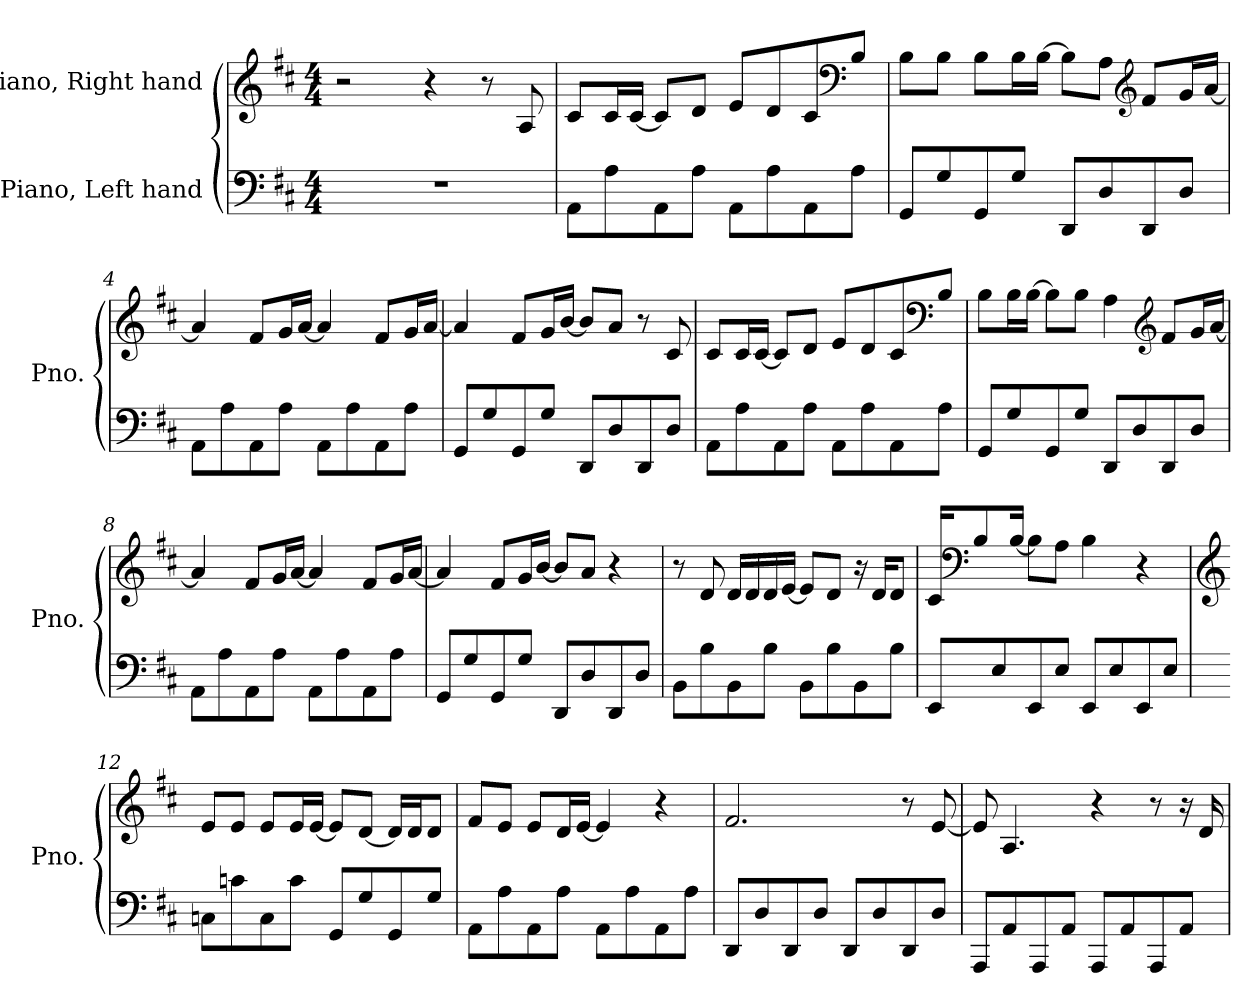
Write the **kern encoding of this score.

**kern	**kern
*part2	*part1
*staff2	*staff1
*I"Piano, Left hand	*I"Piano, Right hand
*I'Pno.	*I'Pno.
*clefF4	*clefG2
*k[f#c#]	*k[f#c#]
*M4/4	*M4/4
*MM100	*MM100
=1	=1
1r	2r
.	4r
.	8r
.	8A/
=2	=2
8AA\L	8c#/L
8A\	16c#/L
.	[16c#/JJ
8AA\	8c#/L]
8A\J	8d/J
8AA\L	8e/L
8A\	8d/
8AA\	8c#/
*	*clefF4
8A\J	8B/J
=3	=3
8GG/L	8B\L
8G/	8B\J
8GG/	8B\L
8G/J	16B\L
.	[16B\JJ
8DD/L	8B\L]
8D/	8A\J
*	*clefG2
8DD/	8f#/L
8D/J	16g/L
.	[16a/JJ
!!LO:LB:g=z
=4	=4
8AA\L	4a/]
8A\	.
8AA\	8f#/L
8A\J	16g/L
.	[16a/JJ
8AA\L	4a/]
8A\	.
8AA\	8f#/L
8A\J	16g/L
.	[16a/JJ
=5	=5
8GG/L	4a/]
8G/	.
8GG/	8f#/L
8G/J	16g/L
.	[16b/JJ
8DD/L	8b/L]
8D/	8a/J
8DD/	8r
8D/J	8c#/
=6	=6
8AA\L	8c#/L
8A\	16c#/L
.	[16c#/JJ
8AA\	8c#/L]
8A\J	8d/J
8AA\L	8e/L
8A\	8d/
8AA\	8c#/
*	*clefF4
8A\J	8B/J
=7	=7
8GG/L	8B\L
8G/	16B\L
.	[16B\JJ
8GG/	8B\L]
8G/J	8B\J
8DD/L	4A\
8D/	.
*	*clefG2
8DD/	8f#/L
8D/J	16g/L
.	[16a/JJ
!!LO:LB:g=z
=8	=8
8AA\L	4a/]
8A\	.
8AA\	8f#/L
8A\J	16g/L
.	[16a/JJ
8AA\L	4a/]
8A\	.
8AA\	8f#/L
8A\J	16g/L
.	[16a/JJ
=9	=9
8GG/L	4a/]
8G/	.
8GG/	8f#/L
8G/J	16g/L
.	[16b/JJ
8DD/L	8b/L]
8D/	8a/J
8DD/	4r
8D/J	.
=10	=10
8BB\L	8r
8B\	8d/
8BB\	16d/LL
.	16d/
8B\J	16d/
.	[16e/JJ
8BB\L	8e/L]
8B\	8d/J
8BB\	16r
.	16d/KL
8B\J	8d/J
=11	=11
8EE/L	16c#/KL
*	*clefF4
.	8B/
8E/	.
.	[16B/Jk
8EE/	8B\L]
8E/J	8A\J
8EE/L	4B\
8E/	.
8EE/	4r
8E/J	.
!!LO:LB:g=z
=12	=12
*	*clefG2
8Cn\L	8e/L
8cn\	8e/J
8C\	8e/L
8c\J	16e/L
.	[16e/JJ
8GG/L	8e/L]
8G/	[8d/J
8GG/	16d/LL]
.	16d/J
8G/J	8d/J
=13	=13
8AA\L	8f#/L
8A\	8e/J
8AA\	8e/L
8A\J	16d/L
.	[16e/JJ
8AA\L	4e/]
8A\	.
8AA\	4r
8A\J	.
=14	=14
8DD/L	2.f#/
8D/	.
8DD/	.
8D/J	.
8DD/L	.
8D/	.
8DD/	8r
8D/J	[8e/
=15	=15
8AAA/L	8e/]
8AA/	4.A/
8AAA/	.
8AA/J	.
8AAA/L	4r
8AA/	.
8AAA/	8r
8AA/J	16r
.	16d/
=	=
*-	*-
